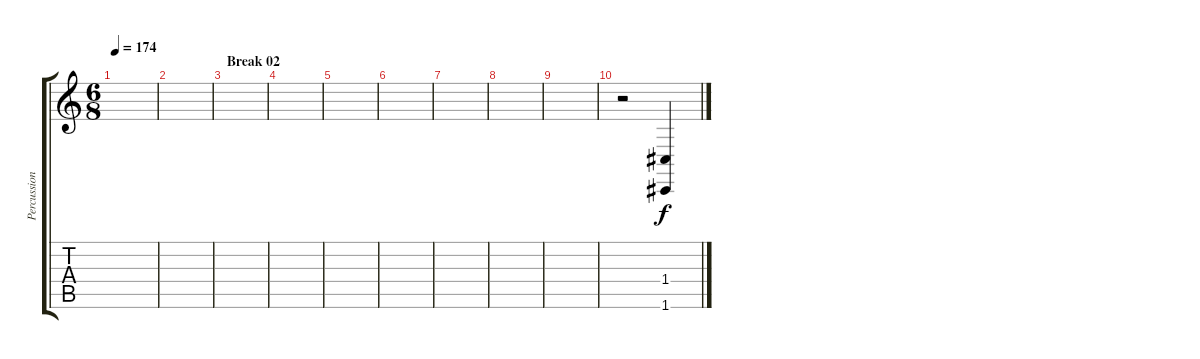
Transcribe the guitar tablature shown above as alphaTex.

\track ("Percussion" "Percussion") {instrument reversecymbal}
\staff {score tabs}
\tuning (D4 A3 F3 C3 G2 C2) {hide}
\ts (6 8)
\tempo 174
\clef g2
\ks c
|
|
\section ("" "Break 02")
|
|
|
|
|
|
|
r.2 (1.4 1.6).4
